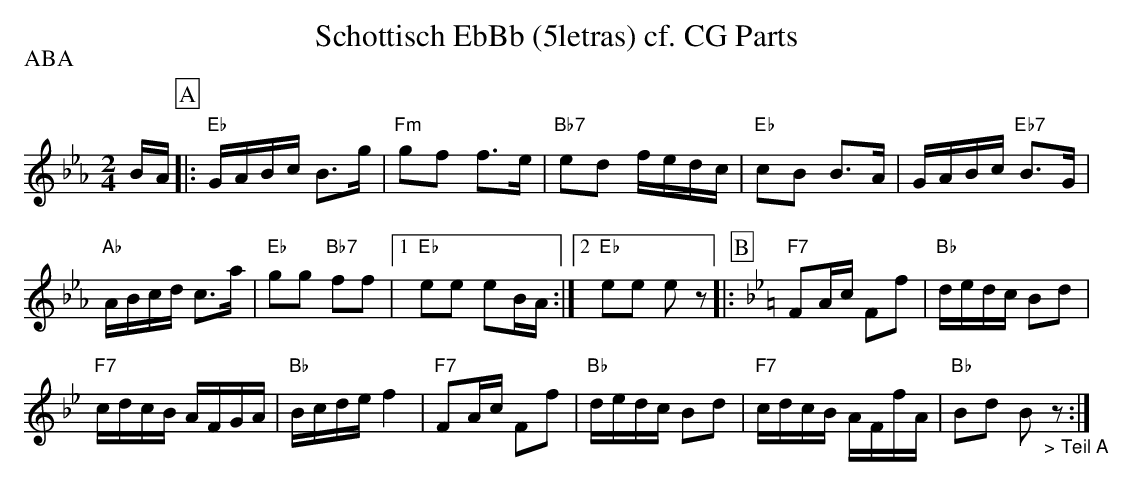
X:1
T:Schottisch EbBb (5letras) cf. CG Parts
P:ABA
M:2/4
L:1/16
K:Ebmaj%%MIDI gchordon
BA [P:A] |: "Eb"GABc B3g | "Fm"g2f2 f3e | "Bb7"e2d2 fedc | "Eb"c2B2 B3A | GABc "Eb7"B3G |
"Ab"ABcd c3a | "Eb"g2g2 "Bb7"f2f2 |1 "Eb"e2e2 e2BA :|2 "Eb"e2e2 e2z2 |: [P:B] [K:Bbmaj] "F7"F2Ac F2f2 | "Bb"dedc B2d2 |
"F7"cdcB AFGA | "Bb"Bcde f4 | "F7"F2Ac F2f2 | "Bb"dedc B2d2 | "F7"cdcB AFfA | "Bb"B2d2 B2"_> Teil A"z2 :|
